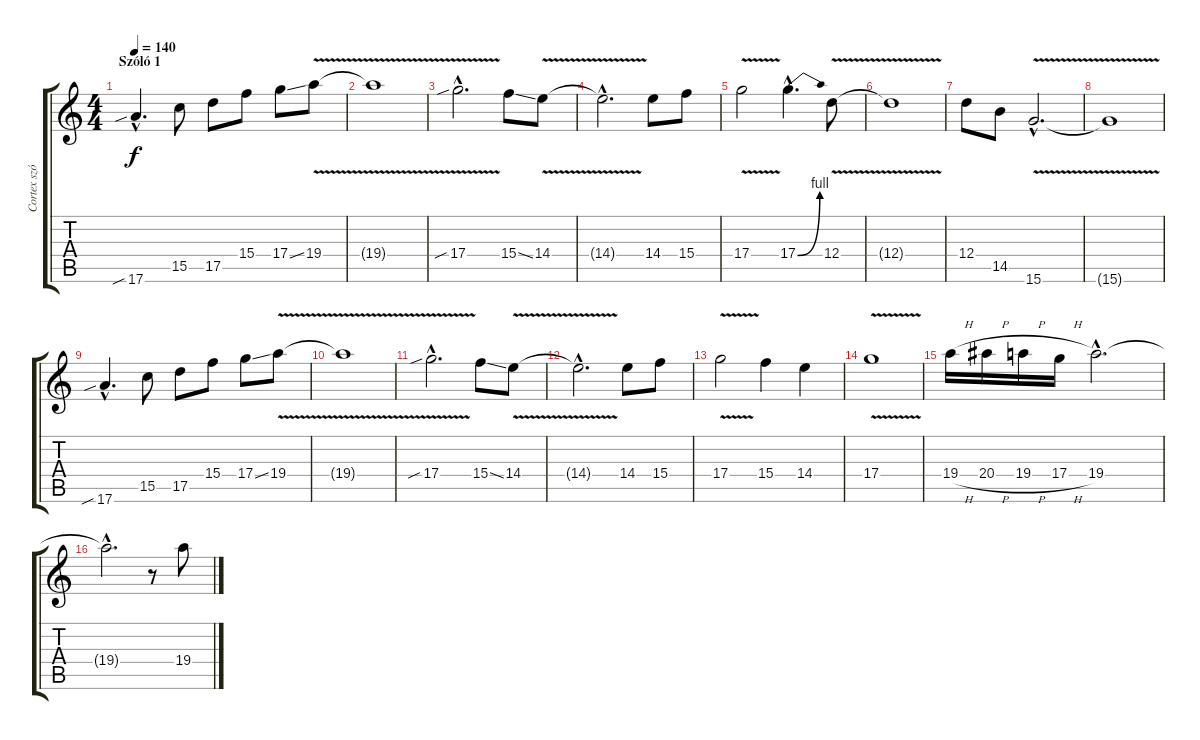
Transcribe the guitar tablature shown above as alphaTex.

\track ("Cortex szóló" "Cortex szó") {instrument overdrivenguitar}
\staff {score tabs}
\tuning (E4 B3 G3 D3 A2 E2) {hide}
\ts (4 4)
\section ("" "Szóló 1")
\tempo 140
\clef g2
\ks c
17.6{sib hac}.4{d dy f instrument overdrivenguitar} 15.5.8 17.5.8 15.4.8 17.4{ss}.8 19.4{v}.8 |
19.4{t}.1 |
17.4{v sib hac}.2{d} 15.4{ss}.8 14.4{v}.8 |
14.4{hac t}.2{d} 14.4.8 15.4.8 |
17.4{v}.2 17.4{be (bend 0 0 60 4) hac}.4{d} 12.4{v}.8 |
12.4{t}.1 |
12.4.8 14.5.8 15.6{v hac}.2{d} |
15.6{t}.1 |
17.6{sib hac}.4{d} 15.5.8 17.5.8 15.4.8 17.4{ss}.8 19.4{v}.8 |
19.4{t}.1 |
17.4{v sib hac}.2{d} 15.4{ss}.8 14.4{v}.8 |
14.4{hac t}.2{d} 14.4.8 15.4.8 |
17.4{v}.2 15.4.4 14.4.4 |
17.4{v}.1 |
19.4{h}.16 20.4{h}.16 19.4{h}.16 17.4{h}.16 19.4{hac}.2{d} |
19.4{hac t}.2{d} r.8 19.4.8
